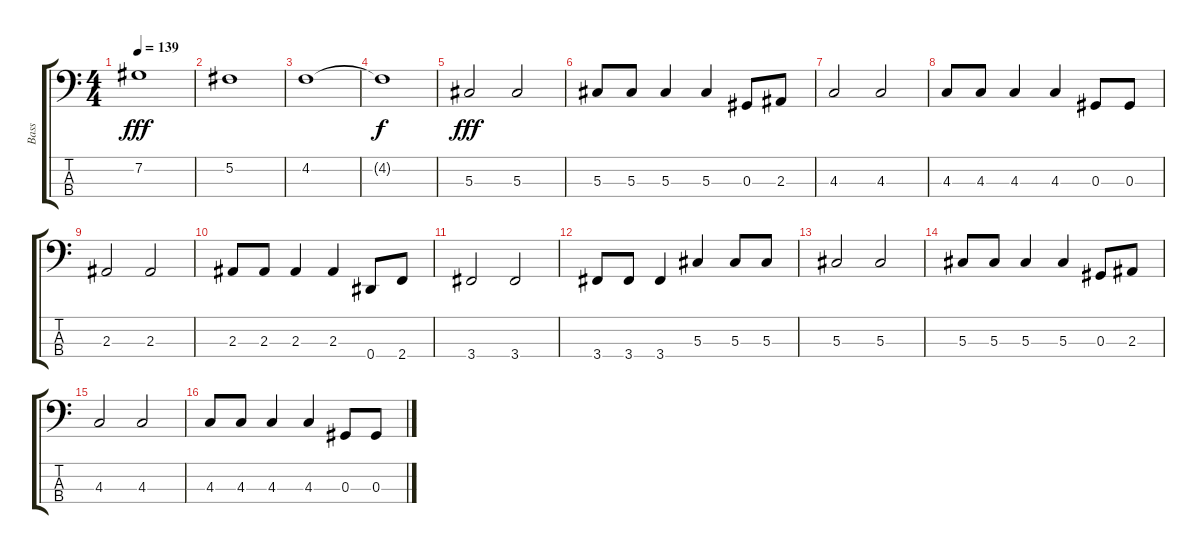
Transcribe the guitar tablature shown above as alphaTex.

\track ("Bass" "Bass") {instrument electricbassfinger}
\staff {score tabs}
\tuning (Gb2 Db2 Ab1 Eb1) {hide}
\ts (4 4)
\tempo 139
\clef f4
\ks c
7.2.1{dy fff} |
5.2.1 |
4.2.1 |
4.2{t}.1{dy f} |
5.3.2{dy fff} 5.3.2 |
5.3.8 5.3.8 5.3.4 5.3.4 0.3.8 2.3.8 |
4.3.2 4.3.2 |
4.3.8 4.3.8 4.3.4 4.3.4 0.3.8 0.3.8 |
2.3.2 2.3.2 |
2.3.8 2.3.8 2.3.4 2.3.4 0.4.8 2.4.8 |
3.4.2 3.4.2 |
3.4.8 3.4.8 3.4.4 5.3.4 5.3.8 5.3.8 |
5.3.2 5.3.2 |
5.3.8 5.3.8 5.3.4 5.3.4 0.3.8 2.3.8 |
4.3.2 4.3.2 |
4.3.8 4.3.8 4.3.4 4.3.4 0.3.8 0.3.8
